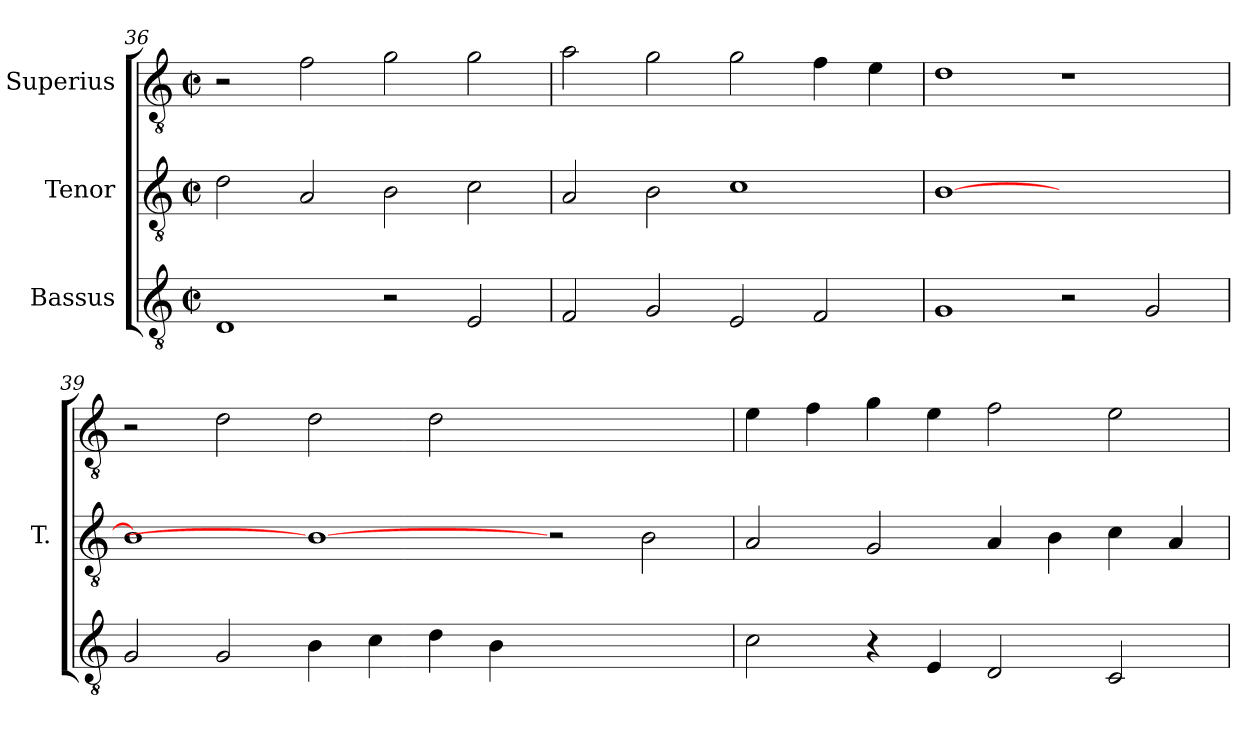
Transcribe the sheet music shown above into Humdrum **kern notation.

**kern	**kern	**kern
*part3	*part2	*part1
*staff3	*staff2	*staff1
*I"Bassus	*I"Tenor	*I"Superius
*	*I'T.	*
*clefGv2	*clefGv2	*clefGv2
*ITrd7c12	*ITrd7c12	*ITrd7c12
*k[]	*k[]	*k[]
*C:	*C:	*C:
*M2/2	*M2/2	*M2/2
*met(c|)	*met(c|)	*met(c|)
=36	=36	=36
1DDi	2Di\	2r
.	2AAi/	2Fi\
2r	2BBi\	2Gi\
2EEi/	2Ci\	2Gi\
!!LO:LB:g=z
=37	=37	=37
2FFi/	2AAi/	2Ai\
2GGi/	2BBi\	2Gi\
2EEi/	1Ci	2Gi\
2FFi/	.	4Fi\
.	.	4Ei\
=38	=38	=38
1GGi	[>1BBi	1Di
2r	1ryy	1r
2GGi/	.	.
=39	=39	=39
2GGi/	1BBi]	2r
2GGi/	.	2Di\
4BBi\	1BBi_	2Di\
4Ci\	.	.
4Di\	.	2Di\
4BBi\	.	.
1ryy	2r	1ryy
.	2BBi\	.
=40	=40	=40
2Ci\	2AAi/	4Ei\
.	.	4Fi\
4r	2GGi/	4Gi\
4EEi/	.	4Ei\
2DDi/	4AAi/	2Fi\
.	4BBi\	.
2CCi/	4Ci\	2Ei\
.	4AAi/	.
=	=	=
*-	*-	*-
